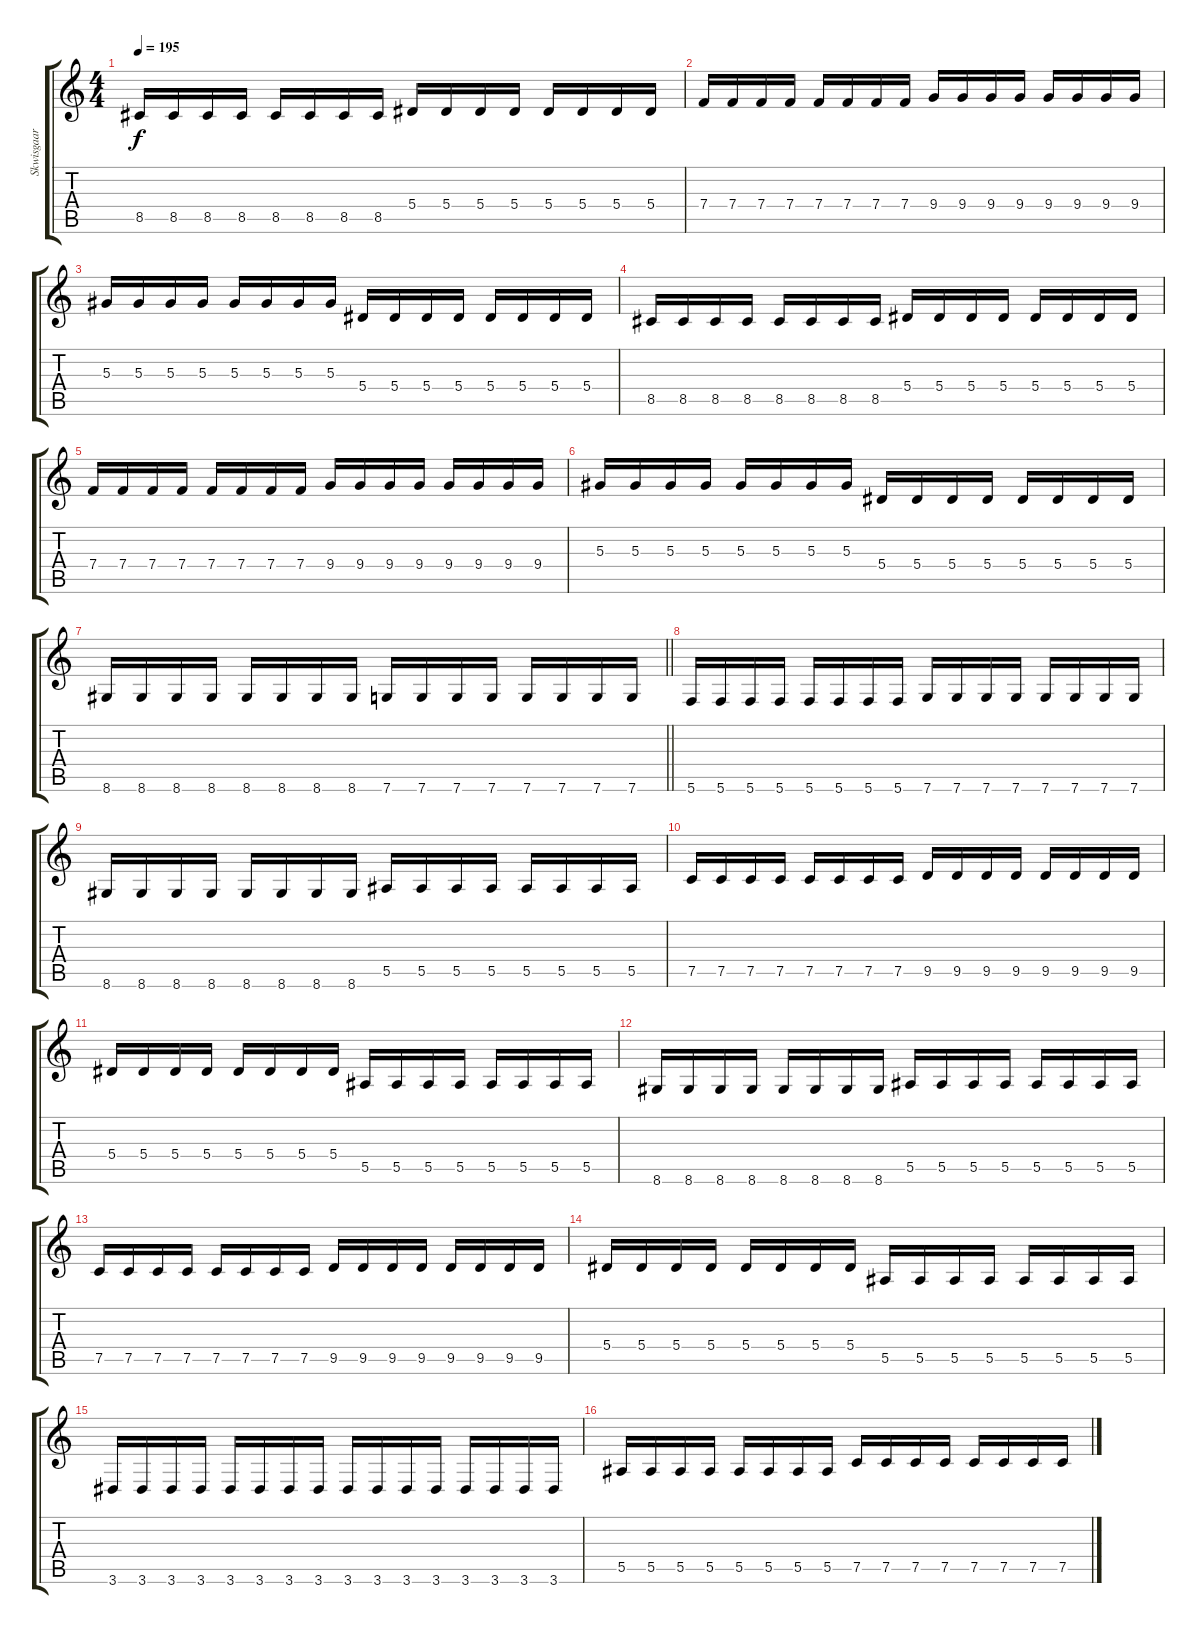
\track ("Skwisgaar Skwigelf" "Skwisgaar ") {instrument distortionguitar}
\staff {score tabs}
\tuning (C4 G3 Eb3 Bb2 F2 C2) {hide}
\ts (4 4)
\tempo 195
\clef g2
\ks aminor
8.5.16{dy f} 8.5.16 8.5.16 8.5.16 8.5.16 8.5.16 8.5.16 8.5.16 5.4.16 5.4.16 5.4.16 5.4.16 5.4.16 5.4.16 5.4.16 5.4.16 |
7.4.16 7.4.16 7.4.16 7.4.16 7.4.16 7.4.16 7.4.16 7.4.16 9.4.16 9.4.16 9.4.16 9.4.16 9.4.16 9.4.16 9.4.16 9.4.16 |
5.3.16 5.3.16 5.3.16 5.3.16 5.3.16 5.3.16 5.3.16 5.3.16 5.4.16 5.4.16 5.4.16 5.4.16 5.4.16 5.4.16 5.4.16 5.4.16 |
8.5.16 8.5.16 8.5.16 8.5.16 8.5.16 8.5.16 8.5.16 8.5.16 5.4.16 5.4.16 5.4.16 5.4.16 5.4.16 5.4.16 5.4.16 5.4.16 |
7.4.16 7.4.16 7.4.16 7.4.16 7.4.16 7.4.16 7.4.16 7.4.16 9.4.16 9.4.16 9.4.16 9.4.16 9.4.16 9.4.16 9.4.16 9.4.16 |
5.3.16 5.3.16 5.3.16 5.3.16 5.3.16 5.3.16 5.3.16 5.3.16 5.4.16 5.4.16 5.4.16 5.4.16 5.4.16 5.4.16 5.4.16 5.4.16 |
\barLineRight lightlight
8.6.16 8.6.16 8.6.16 8.6.16 8.6.16 8.6.16 8.6.16 8.6.16 7.6.16 7.6.16 7.6.16 7.6.16 7.6.16 7.6.16 7.6.16 7.6.16 |
\section ("" "")
5.6.16 5.6.16 5.6.16 5.6.16 5.6.16 5.6.16 5.6.16 5.6.16 7.6.16 7.6.16 7.6.16 7.6.16 7.6.16 7.6.16 7.6.16 7.6.16 |
8.6.16 8.6.16 8.6.16 8.6.16 8.6.16 8.6.16 8.6.16 8.6.16 5.5.16 5.5.16 5.5.16 5.5.16 5.5.16 5.5.16 5.5.16 5.5.16 |
7.5.16 7.5.16 7.5.16 7.5.16 7.5.16 7.5.16 7.5.16 7.5.16 9.5.16 9.5.16 9.5.16 9.5.16 9.5.16 9.5.16 9.5.16 9.5.16 |
5.4.16 5.4.16 5.4.16 5.4.16 5.4.16 5.4.16 5.4.16 5.4.16 5.5.16 5.5.16 5.5.16 5.5.16 5.5.16 5.5.16 5.5.16 5.5.16 |
8.6.16 8.6.16 8.6.16 8.6.16 8.6.16 8.6.16 8.6.16 8.6.16 5.5.16 5.5.16 5.5.16 5.5.16 5.5.16 5.5.16 5.5.16 5.5.16 |
7.5.16 7.5.16 7.5.16 7.5.16 7.5.16 7.5.16 7.5.16 7.5.16 9.5.16 9.5.16 9.5.16 9.5.16 9.5.16 9.5.16 9.5.16 9.5.16 |
5.4.16 5.4.16 5.4.16 5.4.16 5.4.16 5.4.16 5.4.16 5.4.16 5.5.16 5.5.16 5.5.16 5.5.16 5.5.16 5.5.16 5.5.16 5.5.16 |
3.6.16 3.6.16 3.6.16 3.6.16 3.6.16 3.6.16 3.6.16 3.6.16 3.6.16 3.6.16 3.6.16 3.6.16 3.6.16 3.6.16 3.6.16 3.6.16 |
5.5.16 5.5.16 5.5.16 5.5.16 5.5.16 5.5.16 5.5.16 5.5.16 7.5.16 7.5.16 7.5.16 7.5.16 7.5.16 7.5.16 7.5.16 7.5.16
